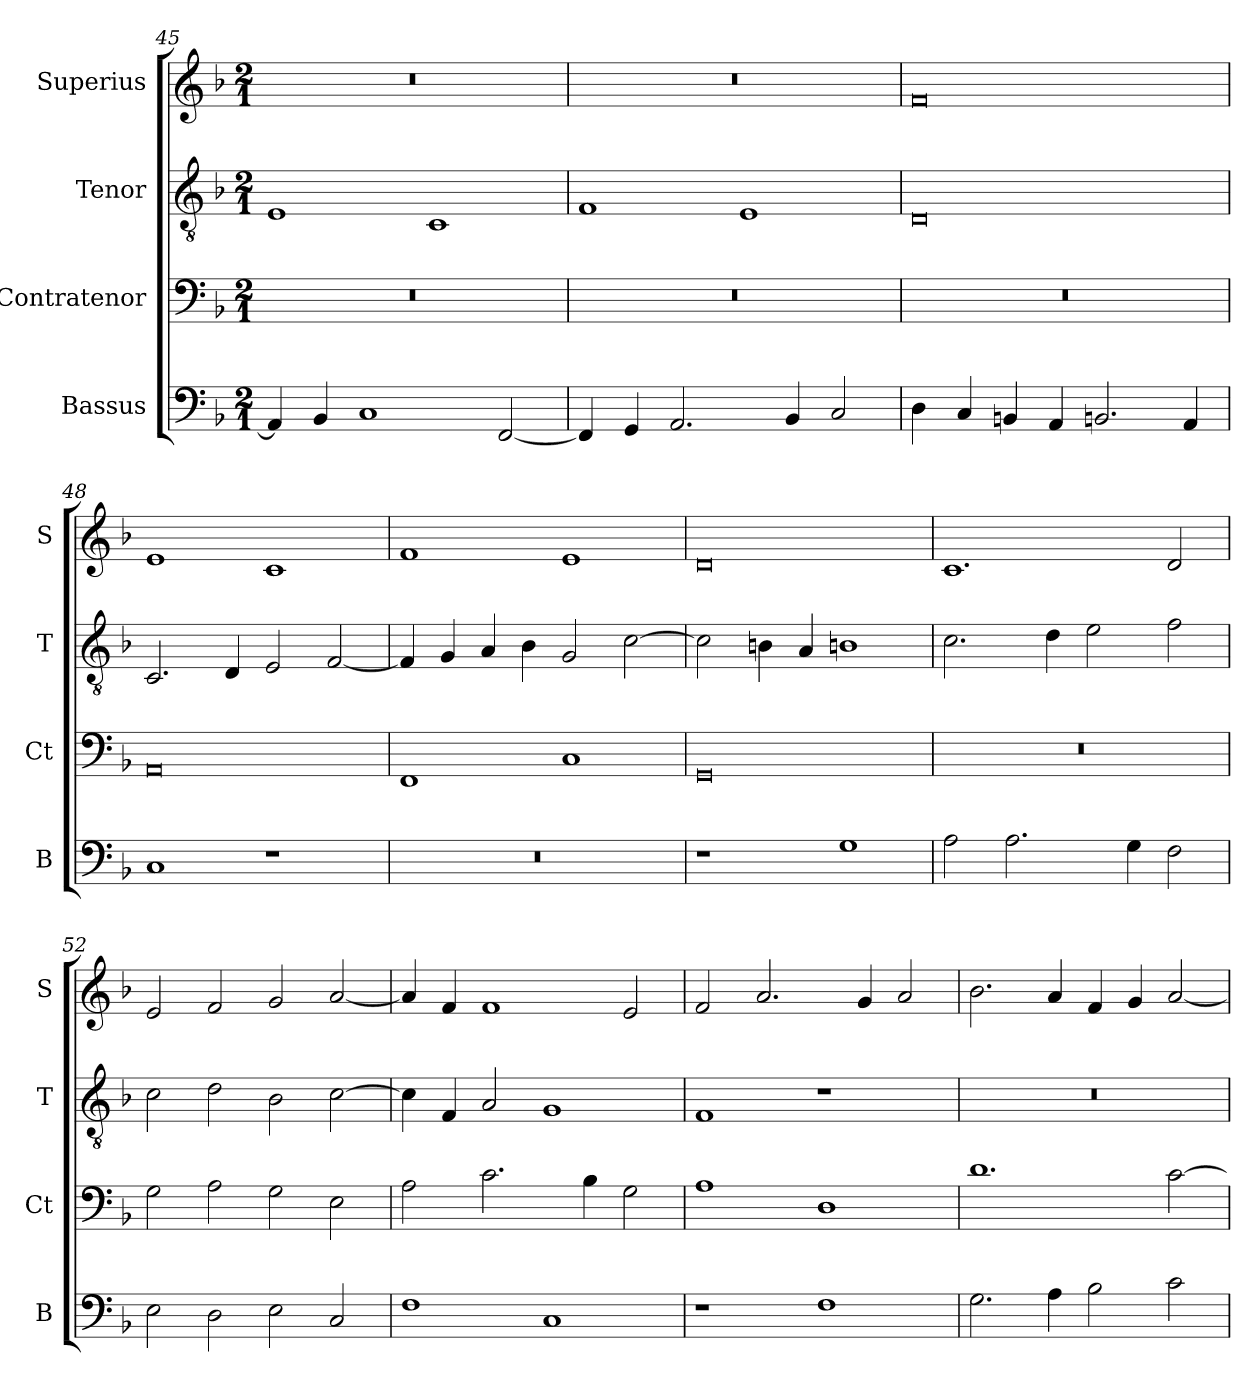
**kern	**kern	**kern	**kern
*part4	*part3	*part2	*part1
*staff4	*staff3	*staff2	*staff1
*I"Bassus	*I"Contratenor	*I"Tenor	*I"Superius
*I'B	*I'Ct	*I'T	*I'S
*clefF4	*clefF4	*clefGv2	*clefG2
*k[b-]	*k[b-]	*k[b-]	*k[b-]
*M2/1	*M2/1	*M2/1	*M2/1
=45	=45	=45	=45
4AA]	0r	1E	0r
4BB-	.	.	.
1C	.	.	.
.	.	1C	.
[2FF	.	.	.
=46	=46	=46	=46
4FF]	0r	1F	0r
4GG	.	.	.
2.AA	.	.	.
.	.	1E	.
4BB-	.	.	.
2C	.	.	.
=47	=47	=47	=47
4D	0r	0D	0f
4C	.	.	.
4BBn	.	.	.
4AA	.	.	.
2.BBn	.	.	.
4AA	.	.	.
=48	=48	=48	=48
1C	0AA	2.C	1e
.	.	4D	.
1r	.	2E	1c
.	.	[2F	.
=49	=49	=49	=49
0r	1FF	4F]	1f
.	.	4G	.
.	.	4A	.
.	.	4B-	.
.	1C	2G	1e
.	.	[2c	.
=50	=50	=50	=50
1r	0GG	2c]	0d
.	.	4Bn	.
.	.	4A	.
1G	.	1Bn	.
=51	=51	=51	=51
2A	0r	2.c	1.c
2.A	.	.	.
.	.	4d	.
.	.	2e	.
4G	.	.	.
2F	.	2f	2d
=52	=52	=52	=52
2E	2G	2c	2e
2D	2A	2d	2f
2E	2G	2B-	2g
2C	2E	[2c	[2a
=53	=53	=53	=53
1F	2A	4c]	4a]
.	.	4F	4f
.	2.c	2A	1f
1C	.	1G	.
.	4B-	.	.
.	2G	.	2e
=54	=54	=54	=54
1r	1A	1F	2f
.	.	.	2.a
1F	1D	1r	.
.	.	.	4g
.	.	.	2a
=55	=55	=55	=55
2.G	1.d	0r	2.b-
4A	.	.	4a
2B-	.	.	4f
.	.	.	4g
2c	[2c	.	[2a
=	=	=	=
*-	*-	*-	*-
